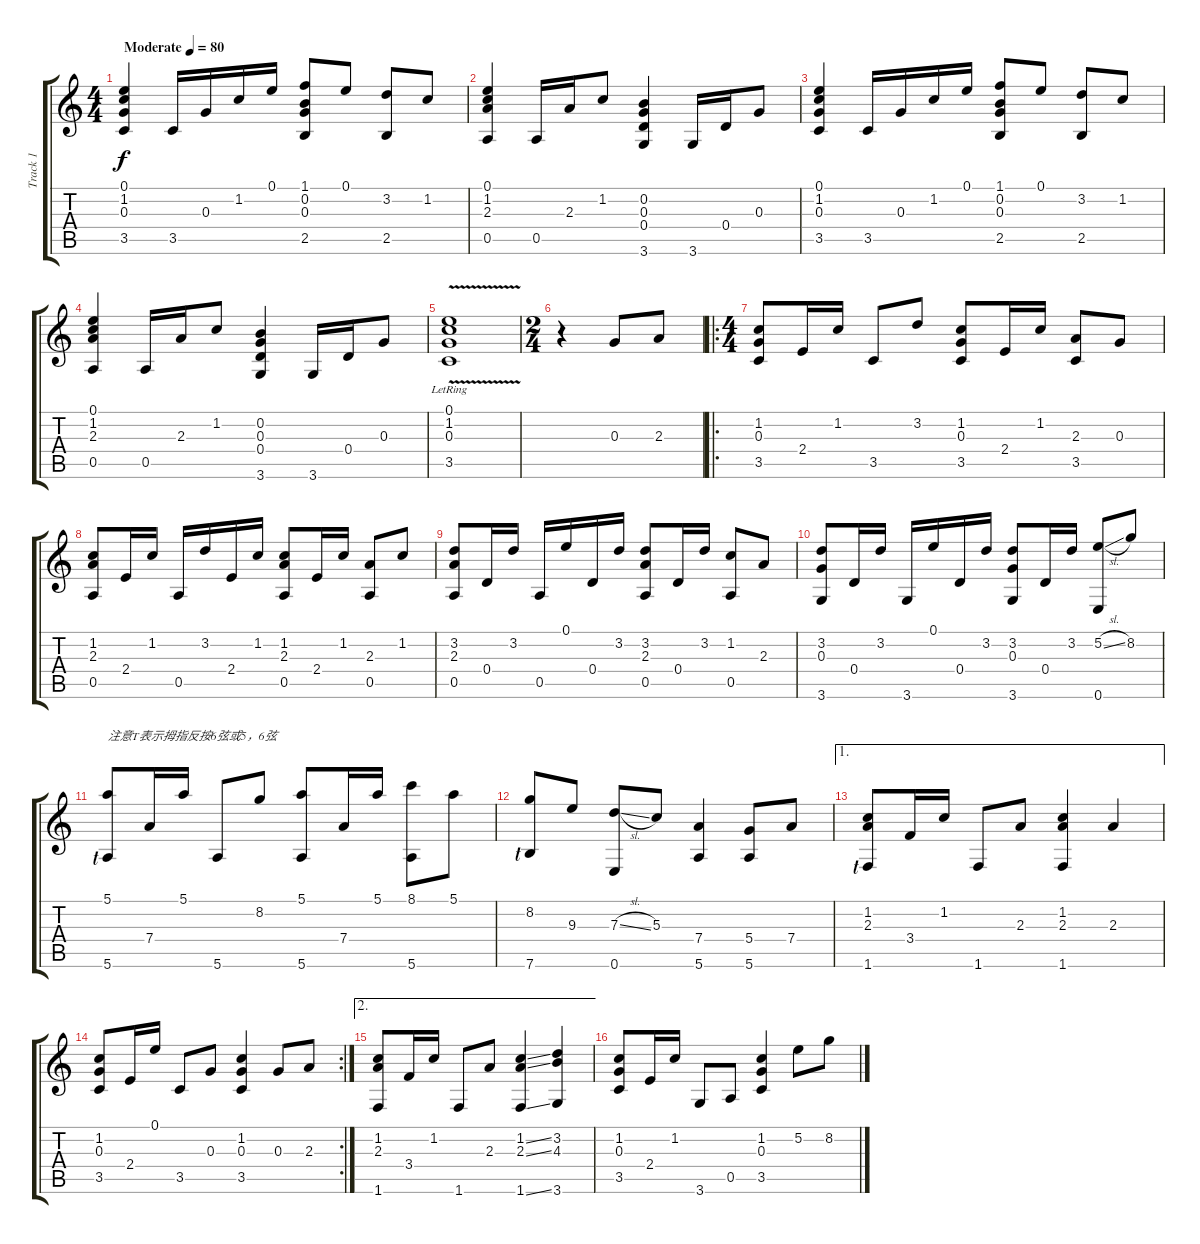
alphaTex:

\track ("Track 1" "Track 1") {instrument acousticguitarsteel}
\staff {score tabs}
\tuning (E4 B3 G3 D3 A2 E2) {hide}
\ts (4 4)
\tempo (80 "Moderate")
\clef g2
\ks c
(0.1 1.2 0.3 3.5).4{dy f instrument acousticguitarsteel} 3.5.16 0.3.16 1.2.16 0.1.16 (1.1 0.2 0.3 2.5).8 0.1.8 (3.2 2.5).8 1.2.8 |
(0.1 1.2 2.3 0.5).4 0.5.16 2.3.16 1.2.8 (0.2 0.3 0.4 3.6).4 3.6.16 0.4.16{txt ""} 0.3.8 |
(0.1 1.2 0.3 3.5).4 3.5.16 0.3.16 1.2.16 0.1.16 (1.1 0.2 0.3 2.5).8 0.1.8 (3.2 2.5).8 1.2.8 |
(0.1 1.2 2.3 0.5).4 0.5.16 2.3.16 1.2.8 (0.2 0.3 0.4 3.6).4 3.6.16 0.4.16 0.3.8 |
(0.1{v lr} 1.2 0.3 3.5).1 |
\ts (2 4)
r.4 0.3.8 2.3.8 |
\ro
\ts (4 4)
(1.2 0.3 3.5).8 2.4.16 1.2.16 3.5.8 3.2.8 (1.2 0.3 3.5).8 2.4.16 1.2.16 (2.3 3.5).8 0.3.8 |
(1.2 2.3 0.5).8 2.4.16 1.2.16 0.5.16 3.2.16 2.4.16 1.2.16 (1.2 2.3 0.5).8 2.4.16 1.2.16 (2.3 0.5).8 1.2.8 |
(3.2 2.3 0.5).8 0.4.16 3.2.16 0.5.16 0.1.16 0.4.16 3.2.16 (3.2 2.3 0.5).8 0.4.16 3.2.16 (1.2 0.5).8 2.3.8 |
(3.2 0.3 3.6).8 0.4.16 3.2.16 3.6.16 0.1.16 0.4.16 3.2.16 (3.2 0.3 3.6).8 0.4.16 3.2.16 (5.2{sl} 0.6).8 8.2.8 |
(5.1 5.6{lf 1}).8{txt "注意T表示拇指反按6弦或5，6弦"} 7.4.16 5.1.16 5.6.8 8.2.8 (5.1 5.6).8 7.4.16 5.1.16 (8.1 5.6).8 5.1.8 |
(8.2 7.6{lf 1}).8 9.3.8 (7.3{sl} 0.6).8 5.3.8 (7.4 5.6).4 (5.4 5.6).8 7.4.8 |
\ae 1
(1.2 2.3 1.6{lf 1}).8 3.4.16 1.2.16 1.6.8 2.3.8 (1.2 2.3 1.6).4 2.3.4 |
\rc 2
(1.2 0.3 3.5).8 2.4.16 0.1.16 3.5.8 0.3.8 (1.2 0.3 3.5).4 0.3.8 2.3.8 |
\ae 2
(1.2 2.3 1.6).8 3.4.16 1.2.16 1.6.8 2.3.8 (1.2{ss} 2.3{ss} 1.6{ss}).4 (3.2 4.3 3.6).4 |
(1.2 0.3 3.5).8 2.4.16 1.2.16 3.6.8 0.5.8 (1.2 0.3 3.5).4 5.2.8 8.2.8
